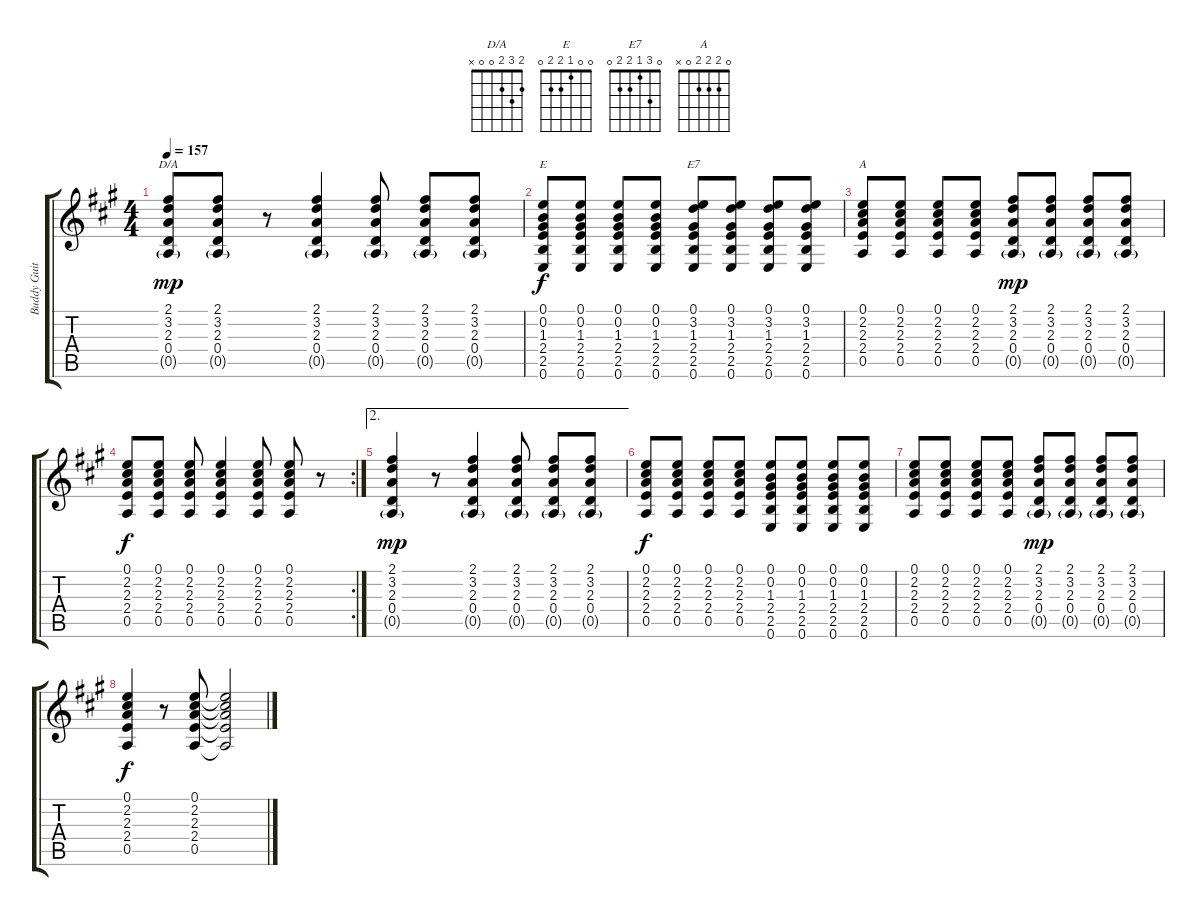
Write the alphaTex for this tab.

\track ("Buddy Guitar" "Buddy Guit") {instrument acousticguitarsteel}
\staff {score tabs}
\tuning (E4 B3 G3 D3 A2 E2) {hide}
\chord ("D/A" 2 3 2 0 0 x)
\chord ("E" 0 0 1 2 2 0)
\chord ("E7" 0 3 1 2 2 0)
\chord ("A" 0 2 2 2 0 x)
\ts (4 4)
\tempo 157
\clef g2
\ks a
(2.1 3.2 2.3 0.4 0.5{g}).8{ch "D/A" dy mp} (2.1 3.2 2.3 0.4 0.5{g}).8 r.8 (2.1 3.2 2.3 0.4 0.5{g}).4 (2.1 3.2 2.3 0.4 0.5{g}).8 (2.1 3.2 2.3 0.4 0.5{g}).8 (2.1 3.2 2.3 0.4 0.5{g}).8 |
(0.1 0.2 1.3 2.4 2.5 0.6).8{ch "E" dy f} (0.1 0.2 1.3 2.4 2.5 0.6).8 (0.1 0.2 1.3 2.4 2.5 0.6).8 (0.1 0.2 1.3 2.4 2.5 0.6).8 (0.1 3.2 1.3 2.4 2.5 0.6).8{ch "E7"} (0.1 3.2 1.3 2.4 2.5 0.6).8 (0.1 3.2 1.3 2.4 2.5 0.6).8 (0.1 3.2 1.3 2.4 2.5 0.6).8 |
(0.1 2.2 2.3 2.4 0.5).8{ch "A"} (0.1 2.2 2.3 2.4 0.5).8 (0.1 2.2 2.3 2.4 0.5).8 (0.1 2.2 2.3 2.4 0.5).8 (2.1 3.2 2.3 0.4 0.5{g}).8{dy mp} (2.1 3.2 2.3 0.4 0.5{g}).8 (2.1 3.2 2.3 0.4 0.5{g}).8 (2.1 3.2 2.3 0.4 0.5{g}).8 |
\rc 2
(0.1 2.2 2.3 2.4 0.5).8{dy f} (0.1 2.2 2.3 2.4 0.5).8 (0.1 2.2 2.3 2.4 0.5).8 (0.1 2.2 2.3 2.4 0.5).4 (0.1 2.2 2.3 2.4 0.5).8 (0.1 2.2 2.3 2.4 0.5).8 r.8 |
\ae 2
(2.1 3.2 2.3 0.4 0.5{g}).4{dy mp} r.8 (2.1 3.2 2.3 0.4 0.5{g}).4 (2.1 3.2 2.3 0.4 0.5{g}).8 (2.1 3.2 2.3 0.4 0.5{g}).8 (2.1 3.2 2.3 0.4 0.5{g}).8 |
(0.1 2.2 2.3 2.4 0.5).8{dy f} (0.1 2.2 2.3 2.4 0.5).8 (0.1 2.2 2.3 2.4 0.5).8 (0.1 2.2 2.3 2.4 0.5).8 (0.1 0.2 1.3 2.4 2.5 0.6).8 (0.1 0.2 1.3 2.4 2.5 0.6).8 (0.1 0.2 1.3 2.4 2.5 0.6).8 (0.1 0.2 1.3 2.4 2.5 0.6).8 |
(0.1 2.2 2.3 2.4 0.5).8 (0.1 2.2 2.3 2.4 0.5).8 (0.1 2.2 2.3 2.4 0.5).8 (0.1 2.2 2.3 2.4 0.5).8 (2.1 3.2 2.3 0.4 0.5{g}).8{dy mp} (2.1 3.2 2.3 0.4 0.5{g}).8 (2.1 3.2 2.3 0.4 0.5{g}).8 (2.1 3.2 2.3 0.4 0.5{g}).8 |
(0.1 2.2 2.3 2.4 0.5).4{dy f} r.8 (0.1 2.2 2.3 2.4 0.5).8 (0.1{t} 2.2{t} 2.3{t} 2.4{t} 0.5{t}).2
